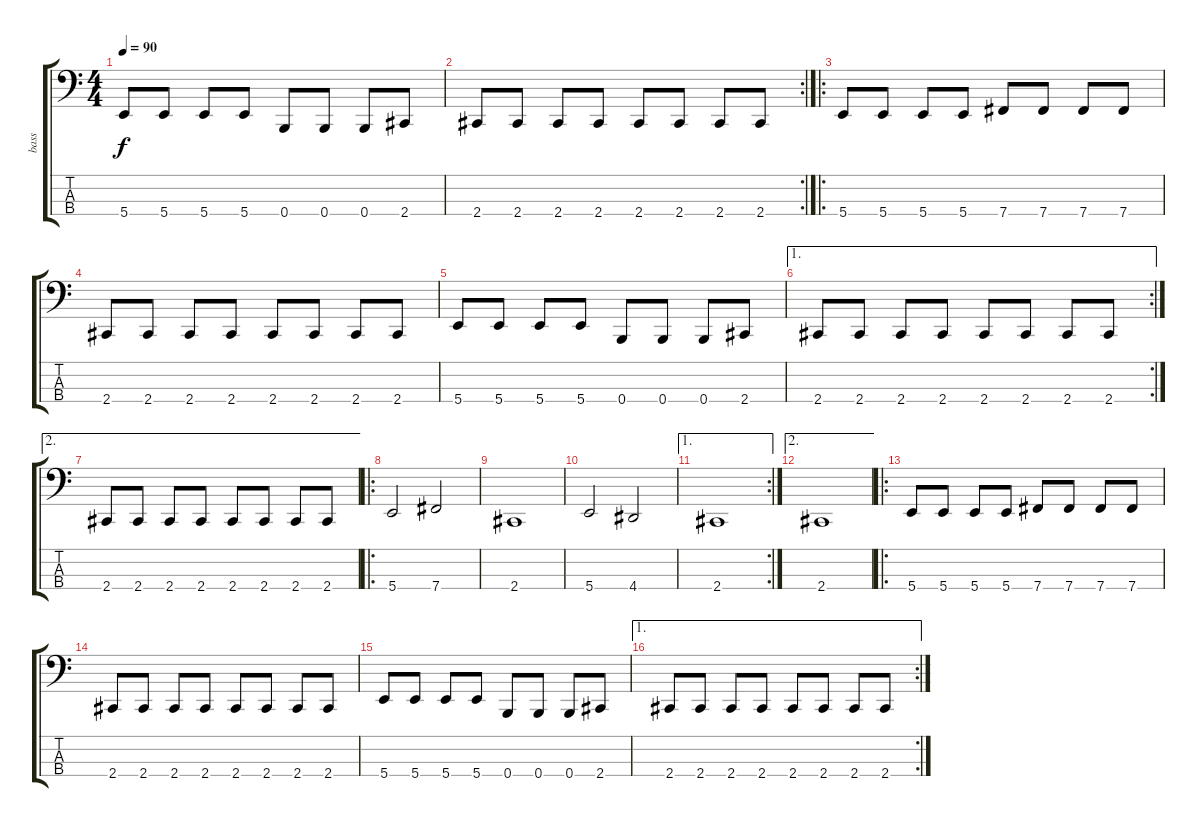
\track ("bass" "bass") {instrument acousticguitarnylon}
\staff {score tabs}
\tuning (D2 A1 E1 B0) {hide}
\ts (4 4)
\tempo 90
\clef f4
\ks c
5.4.8{dy f} 5.4.8 5.4.8 5.4.8 0.4.8 0.4.8 0.4.8 2.4.8 |
\rc 2
2.4.8 2.4.8 2.4.8 2.4.8 2.4.8 2.4.8 2.4.8 2.4.8 |
\ro
5.4.8 5.4.8 5.4.8 5.4.8 7.4.8 7.4.8 7.4.8 7.4.8 |
2.4.8 2.4.8 2.4.8 2.4.8 2.4.8 2.4.8 2.4.8 2.4.8 |
5.4.8 5.4.8 5.4.8 5.4.8 0.4.8 0.4.8 0.4.8 2.4.8 |
\ae 1
\rc 2
2.4.8 2.4.8 2.4.8 2.4.8 2.4.8 2.4.8 2.4.8 2.4.8 |
\ae 2
2.4.8 2.4.8 2.4.8 2.4.8 2.4.8 2.4.8 2.4.8 2.4.8 |
\ro
5.4.2 7.4.2 |
2.4.1 |
5.4.2 4.4.2 |
\ae 1
\rc 2
2.4.1 |
\ae 2
2.4.1 |
\ro
5.4.8 5.4.8 5.4.8 5.4.8 7.4.8 7.4.8 7.4.8 7.4.8 |
2.4.8 2.4.8 2.4.8 2.4.8 2.4.8 2.4.8 2.4.8 2.4.8 |
5.4.8 5.4.8 5.4.8 5.4.8 0.4.8 0.4.8 0.4.8 2.4.8 |
\ae 1
\rc 2
2.4.8 2.4.8 2.4.8 2.4.8 2.4.8 2.4.8 2.4.8 2.4.8
